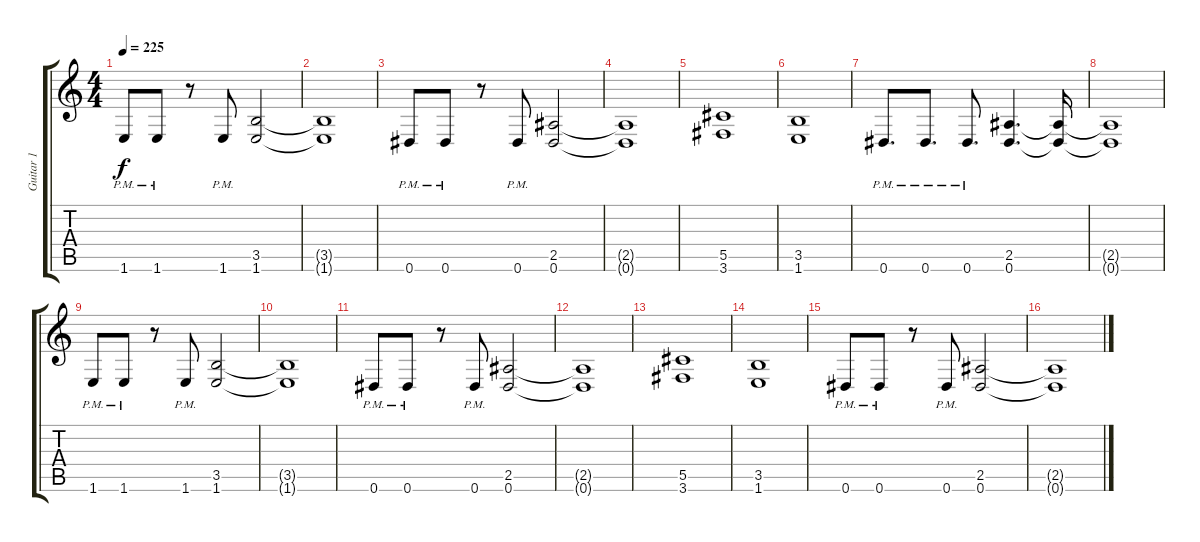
\track ("Guitar 1" "Guitar 1") {instrument distortionguitar}
\staff {score tabs}
\tuning (Eb4 Bb3 Gb3 Db3 Ab2 Eb2) {hide}
\ts (4 4)
\tempo 225
\clef g2
\ks c
1.6{pm}.8{dy f} 1.6{pm}.8 r.8 1.6{pm}.8 (3.5 1.6).2 |
(3.5{t} 1.6{t}).1 |
0.6{pm}.8 0.6{pm}.8 r.8 0.6{pm}.8 (2.5 0.6).2 |
(2.5{t} 0.6{t}).1 |
(5.5 3.6).1 |
(3.5 1.6).1 |
0.6{pm}.8{d} 0.6{pm}.8{d} 0.6{pm}.8{d} (2.5 0.6).4{d} (2.5{t} 0.6{t}).16 |
(2.5{t} 0.6{t}).1 |
1.6{pm}.8 1.6{pm}.8 r.8 1.6{pm}.8 (3.5 1.6).2 |
(3.5{t} 1.6{t}).1 |
0.6{pm}.8 0.6{pm}.8 r.8 0.6{pm}.8 (2.5 0.6).2 |
(2.5{t} 0.6{t}).1 |
(5.5 3.6).1 |
(3.5 1.6).1 |
0.6{pm}.8 0.6{pm}.8 r.8 0.6{pm}.8 (2.5 0.6).2 |
(2.5{t} 0.6{t}).1
